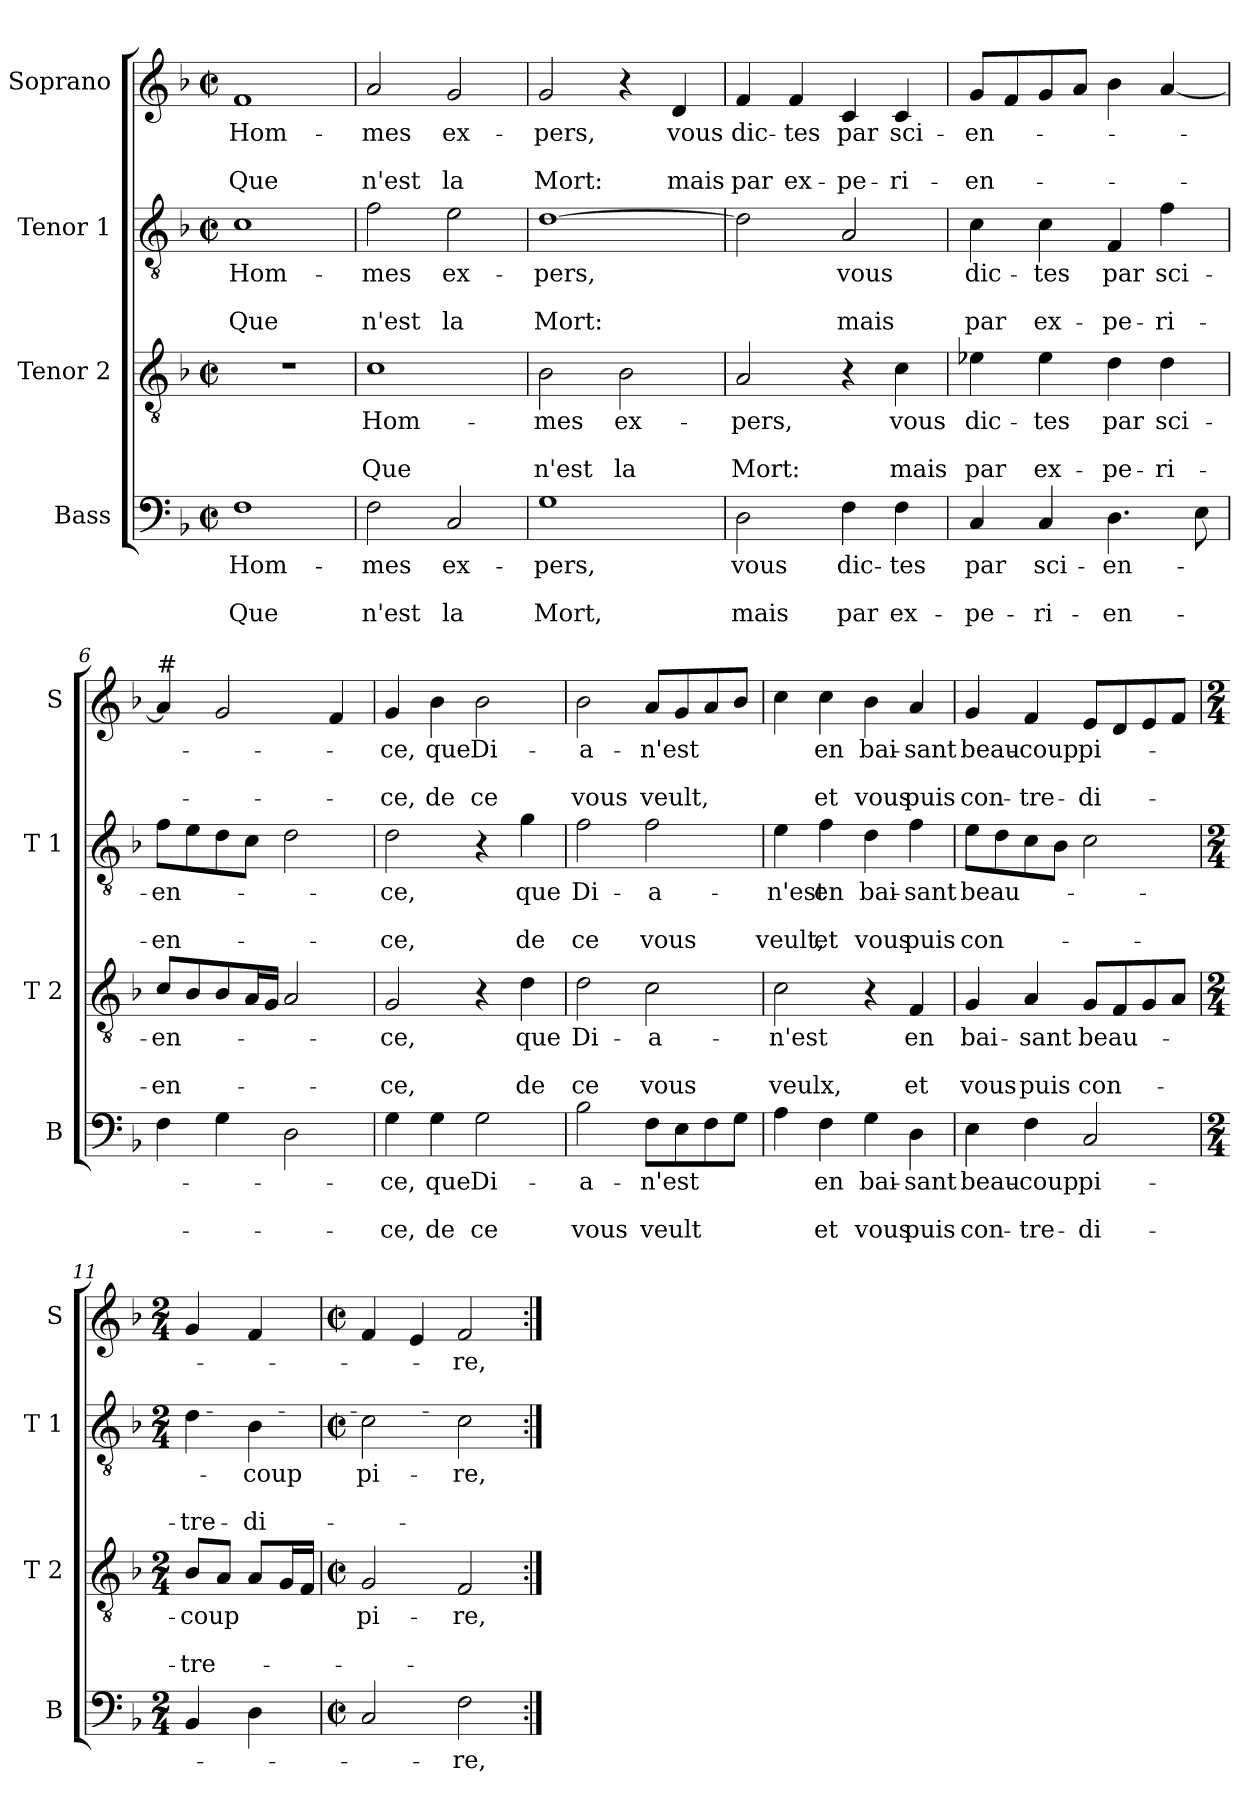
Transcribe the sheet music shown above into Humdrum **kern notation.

**kern	**text	**text	**text	**kern	**text	**text	**text	**kern	**text	**text	**text	**kern	**text	**text	**text
*part4	*part4	*part4	*part4	*part3	*part3	*part3	*part3	*part2	*part2	*part2	*part2	*part1	*part1	*part1	*part1
*staff4	*staff4	*staff4	*staff4	*staff3	*staff3	*staff3	*staff3	*staff2	*staff2	*staff2	*staff2	*staff1	*staff1	*staff1	*staff1
*I"Bass	*	*	*	*I"Tenor 2	*	*	*	*I"Tenor 1	*	*	*	*I"Soprano	*	*	*
*I'B	*	*	*	*I'T 2	*	*	*	*I'T 1	*	*	*	*I'S	*	*	*
*clefF4	*	*	*	*clefGv2	*	*	*	*clefGv2	*	*	*	*clefG2	*	*	*
*k[b-]	*	*	*	*k[b-]	*	*	*	*k[b-]	*	*	*	*k[b-]	*	*	*
*F:	*	*	*	*F:	*	*	*	*F:	*	*	*	*F:	*	*	*
*M2/2	*	*	*	*M2/2	*	*	*	*M2/2	*	*	*	*M2/2	*	*	*
*met(c|)	*	*	*	*met(c|)	*	*	*	*met(c|)	*	*	*	*met(c|)	*	*	*
=1	=1	=1	=1	=1	=1	=1	=1	=1	=1	=1	=1	=1	=1	=1	=1
!	!LO:LY:b	!	!LO:LY:b	!	!	!	!	!	!LO:LY:b	!	!LO:LY:b	!	!LO:LY:b	!	!LO:LY:b
1F	Hom-	.	Que	1r	.	.	.	1c	Hom-	.	Que	1f	Hom-	.	Que
=2	=2	=2	=2	=2	=2	=2	=2	=2	=2	=2	=2	=2	=2	=2	=2
!	!LO:LY:b	!	!LO:LY:b	!	!LO:LY:b	!	!LO:LY:b	!	!LO:LY:b	!	!LO:LY:b	!	!LO:LY:b	!	!LO:LY:b
2F\	-mes	.	n'est	1c	Hom-	.	Que	2f\	-mes	.	n'est	2a/	-mes	.	n'est
!	!LO:LY:b	!	!LO:LY:b	!	!	!	!	!	!LO:LY:b	!	!LO:LY:b	!	!LO:LY:b	!	!LO:LY:b
2C/	ex-	.	la	.	.	.	.	2e\	ex-	.	la	2g/	ex-	.	la
=3	=3	=3	=3	=3	=3	=3	=3	=3	=3	=3	=3	=3	=3	=3	=3
!	!LO:LY:b	!	!LO:LY:b	!	!LO:LY:b	!	!LO:LY:b	!	!LO:LY:b	!	!LO:LY:b	!	!LO:LY:b	!	!LO:LY:b
1G	-pers,	.	Mort,	2B-\	-mes	.	n'est	[1d	-pers,	.	Mort:	2g/	-pers,	.	Mort:
!	!	!	!	!	!LO:LY:b	!	!LO:LY:b	!	!	!	!	!	!	!	!
.	.	.	.	2B-\	ex-	.	la	.	.	.	.	4r	.	.	.
!	!	!	!	!	!	!	!	!	!	!	!	!	!LO:LY:b	!	!LO:LY:b
.	.	.	.	.	.	.	.	.	.	.	.	4d/	vous	.	mais
=4	=4	=4	=4	=4	=4	=4	=4	=4	=4	=4	=4	=4	=4	=4	=4
!	!LO:LY:b	!	!LO:LY:b	!	!LO:LY:b	!	!LO:LY:b	!	!	!	!	!	!LO:LY:b	!	!LO:LY:b
2D\	vous	.	mais	2A/	-pers,	.	Mort:	2d\]	.	.	.	4f/	dic-	.	par
!	!	!	!	!	!	!	!	!	!	!	!	!	!LO:LY:b	!	!LO:LY:b
.	.	.	.	.	.	.	.	.	.	.	.	4f/	-tes	.	ex-
!	!LO:LY:b	!	!LO:LY:b	!	!	!	!	!	!LO:LY:b	!	!LO:LY:b	!	!LO:LY:b	!	!LO:LY:b
4F\	dic-	.	par	4r	.	.	.	2A/	vous	.	mais	4c/	par	.	-pe-
!	!LO:LY:b	!	!LO:LY:b	!	!LO:LY:b	!	!LO:LY:b	!	!	!	!	!	!LO:LY:b	!	!LO:LY:b
4F\	-tes	.	ex-	4c\	vous	.	mais	.	.	.	.	4c/	sci-	.	-ri-
!!LO:LB:g=z
=5	=5	=5	=5	=5	=5	=5	=5	=5	=5	=5	=5	=5	=5	=5	=5
!	!LO:LY:b	!	!LO:LY:b	!	!LO:LY:b	!	!LO:LY:b	!	!LO:LY:b	!	!LO:LY:b	!	!LO:LY:b	!	!LO:LY:b
4C/	par	.	-pe-	4e-X\	dic-	.	par	4c\	dic-	.	par	8g/L	-en-	.	-en-
.	.	.	.	.	.	.	.	.	.	.	.	8f/	.	.	.
!	!LO:LY:b	!	!LO:LY:b	!	!LO:LY:b	!	!LO:LY:b	!	!LO:LY:b	!	!LO:LY:b	!	!	!	!
4C/	sci-	.	-ri-	4e-\	-tes	.	ex-	4c\	-tes	.	ex-	8g/	.	.	.
.	.	.	.	.	.	.	.	.	.	.	.	8a/J	.	.	.
!	!LO:LY:b	!	!LO:LY:b	!	!LO:LY:b	!	!LO:LY:b	!	!LO:LY:b	!	!LO:LY:b	!	!	!	!
4.D\	-en-	.	-en-	4d\	par	.	-pe-	4F/	par	.	-pe-	4b-\	.	.	.
!	!	!	!	!	!LO:LY:b	!	!LO:LY:b	!	!LO:LY:b	!	!LO:LY:b	!	!	!	!
.	.	.	.	4d\	sci-	.	-ri-	4f\	sci-	.	-ri-	[4a/	.	.	.
8E\	.	.	.	.	.	.	.	.	.	.	.	.	.	.	.
=6	=6	=6	=6	=6	=6	=6	=6	=6	=6	=6	=6	=6	=6	=6	=6
!	!	!	!	!	!	!	!	!	!	!	!	!LO:TX:a:t=#	!	!	!
!	!	!	!	!	!LO:LY:b	!	!LO:LY:b	!	!LO:LY:b	!	!LO:LY:b	!	!	!	!
4F\	.	.	.	8c/L	-en-	.	-en-	8f\L	-en-	.	-en-	4a/]	.	.	.
.	.	.	.	8B-/	.	.	.	8e\	.	.	.	.	.	.	.
4G\	.	.	.	8B-/	.	.	.	8d\	.	.	.	2g/	.	.	.
.	.	.	.	16A/L	.	.	.	8c\J	.	.	.	.	.	.	.
.	.	.	.	16G/JJ	.	.	.	.	.	.	.	.	.	.	.
2D\	.	.	.	2A/	.	.	.	2d\	.	.	.	.	.	.	.
.	.	.	.	.	.	.	.	.	.	.	.	4f/	.	.	.
=7	=7	=7	=7	=7	=7	=7	=7	=7	=7	=7	=7	=7	=7	=7	=7
!	!LO:LY:b	!	!LO:LY:b	!	!LO:LY:b	!	!LO:LY:b	!	!LO:LY:b	!	!LO:LY:b	!	!LO:LY:b	!	!LO:LY:b
4G\	-ce,	.	-ce,	2G/	-ce,	.	-ce,	2d\	-ce,	.	-ce,	4g/	-ce,	.	-ce,
!	!LO:LY:b	!	!LO:LY:b	!	!	!	!	!	!	!	!	!	!LO:LY:b	!	!LO:LY:b
4G\	que	.	de	.	.	.	.	.	.	.	.	4b-\	que	.	de
!	!LO:LY:b	!	!LO:LY:b	!	!	!	!	!	!	!	!	!	!LO:LY:b	!	!LO:LY:b
2G\	Di-	.	ce	4r	.	.	.	4r	.	.	.	2b-\	Di-	.	ce
!	!	!	!	!	!LO:LY:b	!	!LO:LY:b	!	!LO:LY:b	!	!LO:LY:b	!	!	!	!
.	.	.	.	4d\	que	.	de	4g\	que	.	de	.	.	.	.
=8	=8	=8	=8	=8	=8	=8	=8	=8	=8	=8	=8	=8	=8	=8	=8
!	!LO:LY:b	!	!LO:LY:b	!	!LO:LY:b	!	!LO:LY:b	!	!LO:LY:b	!	!LO:LY:b	!	!LO:LY:b	!	!LO:LY:b
2B-\	-a-	.	vous	2d\	Di-	.	ce	2f\	Di-	.	ce	2b-\	-a-	.	vous
!	!LO:LY:b	!	!LO:LY:b	!	!LO:LY:b	!	!LO:LY:b	!	!LO:LY:b	!	!LO:LY:b	!	!LO:LY:b	!	!LO:LY:b
8F\L	-n'est	.	veult	2c\	-a-	.	vous	2f\	-a-	.	vous	8a/L	-n'est	.	veult,
8E\	.	.	.	.	.	.	.	.	.	.	.	8g/	.	.	.
8F\	.	.	.	.	.	.	.	.	.	.	.	8a/	.	.	.
8G\J	.	.	.	.	.	.	.	.	.	.	.	8b-/J	.	.	.
=9	=9	=9	=9	=9	=9	=9	=9	=9	=9	=9	=9	=9	=9	=9	=9
!	!	!	!	!	!LO:LY:b	!	!LO:LY:b	!	!LO:LY:b	!	!LO:LY:b	!	!	!	!
4A\	.	.	.	2c\	-n'est	.	veulx,	4e\	-n'est	.	veult,	4cc\	.	.	.
!	!LO:LY:b	!	!LO:LY:b	!	!	!	!	!	!LO:LY:b	!	!LO:LY:b	!	!LO:LY:b	!	!LO:LY:b
4F\	en	.	et	.	.	.	.	4f\	en	.	et	4cc\	en	.	et
!	!LO:LY:b	!	!LO:LY:b	!	!	!	!	!	!LO:LY:b	!	!LO:LY:b	!	!LO:LY:b	!	!LO:LY:b
4G\	bai-	.	vous	4r	.	.	.	4d\	bai-	.	vous	4b-\	bai-	.	vous
!	!LO:LY:b	!	!LO:LY:b	!	!LO:LY:b	!	!LO:LY:b	!	!LO:LY:b	!	!LO:LY:b	!	!LO:LY:b	!	!LO:LY:b
4D\	-sant	.	puis	4F/	en	.	et	4f\	-sant	.	puis	4a/	-sant	.	puis
!!LO:PB:g=z
=10	=10	=10	=10	=10	=10	=10	=10	=10	=10	=10	=10	=10	=10	=10	=10
!	!LO:LY:b	!	!LO:LY:b	!	!LO:LY:b	!	!LO:LY:b	!	!LO:LY:b	!	!LO:LY:b	!	!LO:LY:b	!	!LO:LY:b
4E\	beau-	.	con-	4G/	bai-	.	vous	8e\L	beau-	.	con-	4g/	beau-	.	con-
.	.	.	.	.	.	.	.	8d\	.	.	.	.	.	.	.
!	!LO:LY:b	!	!LO:LY:b	!	!LO:LY:b	!	!LO:LY:b	!	!	!	!	!	!LO:LY:b	!	!LO:LY:b
4F\	-coup	.	-tre-	4A/	-sant	.	puis	8c\	.	.	.	4f/	-coup	.	-tre-
.	.	.	.	.	.	.	.	8B-\J	.	.	.	.	.	.	.
!	!LO:LY:b	!	!LO:LY:b	!	!LO:LY:b	!	!LO:LY:b	!	!	!	!	!	!LO:LY:b	!	!LO:LY:b
2C/	pi-	.	-di-	8G/L	beau-	.	con-	2c\	.	.	.	8e/L	pi-	.	-di-
.	.	.	.	8F/	.	.	.	.	.	.	.	8d/	.	.	.
.	.	.	.	8G/	.	.	.	.	.	.	.	8e/	.	.	.
.	.	.	.	8A/J	.	.	.	.	.	.	.	8f/J	.	.	.
=11	=11	=11	=11	=11	=11	=11	=11	=11	=11	=11	=11	=11	=11	=11	=11
*M2/4	*	*	*	*M2/4	*	*	*	*M2/4	*	*	*	*M2/4	*	*	*
!	!	!	!	!	!LO:LY:b	!	!LO:LY:b	!	!	!	!LO:LY:b	!	!	!	!
4BB-/	.	.	.	8B-/L	-coup	.	-tre-	4d\	.	.	-tre-	4g/	.	.	.
.	.	.	.	8A/J	.	.	.	.	.	.	.	.	.	.	.
!	!	!	!	!	!	!	!	!	!LO:LY:b	!	!LO:LY:b	!	!	!	!
4D\	.	.	.	8A/L	.	.	.	4B-\	-coup	.	-di-	4f/	.	.	.
.	.	.	.	16G/L	.	.	.	.	.	.	.	.	.	.	.
.	.	.	.	16F/JJ	.	.	.	.	.	.	.	.	.	.	.
=12	=12	=12	=12	=12	=12	=12	=12	=12	=12	=12	=12	=12	=12	=12	=12
*M2/2	*	*	*	*M2/2	*	*	*	*M2/2	*	*	*	*M2/2	*	*	*
*met(c|)	*	*	*	*met(c|)	*	*	*	*met(c|)	*	*	*	*met(c|)	*	*	*
!	!	!	!	!	!LO:LY:b	!	!	!	!LO:LY:b	!	!	!	!	!	!
2C/	.	.	.	2G/	pi-	.	.	2c\	pi-	.	.	4f/	.	.	.
.	.	.	.	.	.	.	.	.	.	.	.	4e/	.	.	.
!	!LO:LY:b	!	!	!	!LO:LY:b	!	!	!	!LO:LY:b	!	!	!	!LO:LY:b	!	!
2F\	-re,	.	.	2F/	-re,	.	.	2c\	-re,	.	.	2f/	-re,	.	.
=:|!	=:|!	=:|!	=:|!	=:|!	=:|!	=:|!	=:|!	=:|!	=:|!	=:|!	=:|!	=:|!	=:|!	=:|!	=:|!
*-	*-	*-	*-	*-	*-	*-	*-	*-	*-	*-	*-	*-	*-	*-	*-
